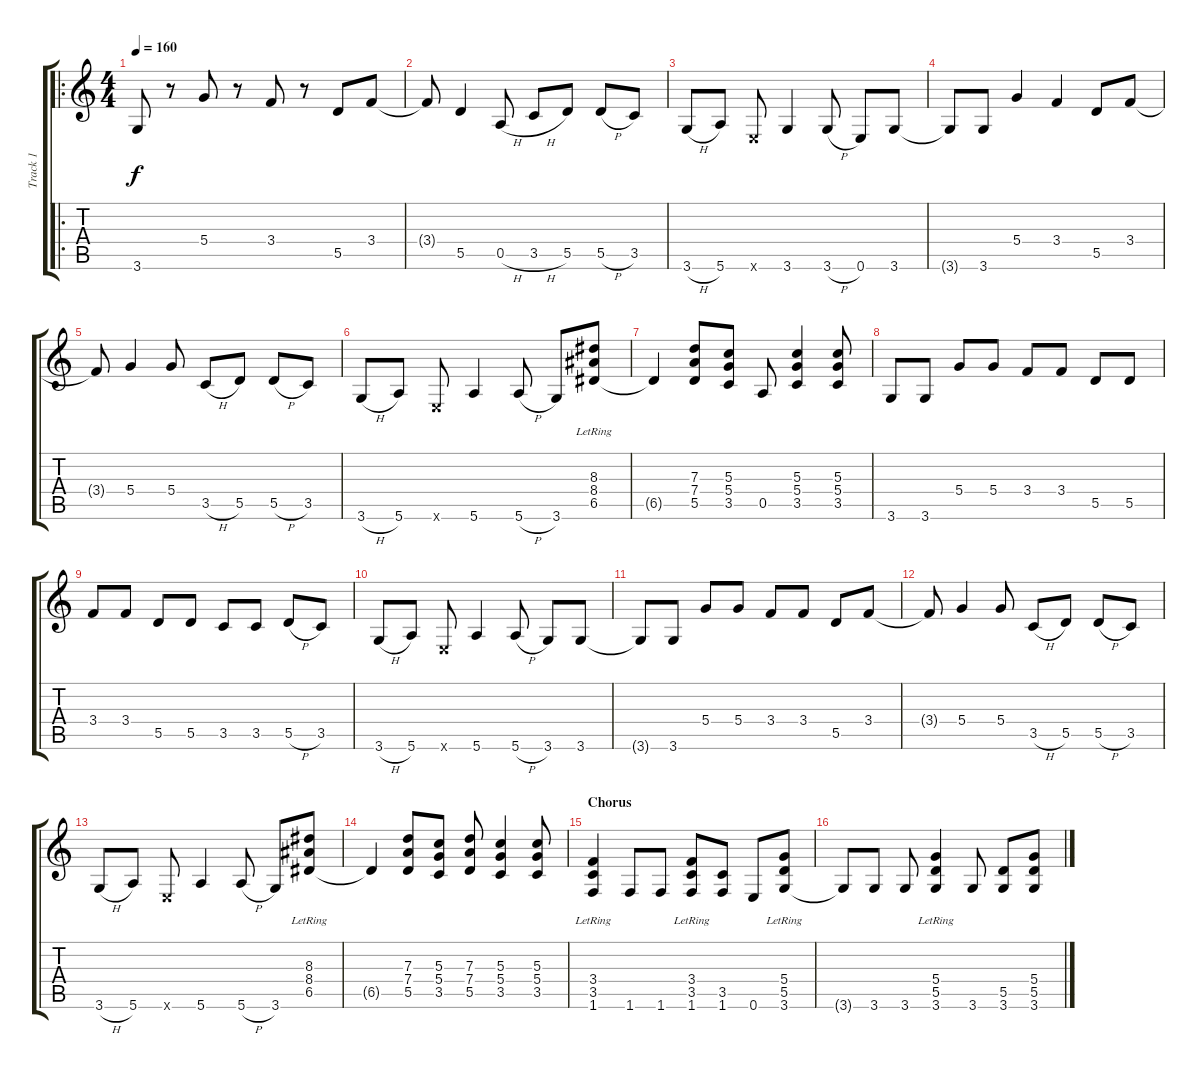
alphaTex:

\track ("Track 1" "Track 1") {instrument electricguitarclean}
\staff {score tabs}
\tuning (E4 B3 G3 D3 A2 E2) {hide}
\ro
\ts (4 4)
\tempo 160
\clef g2
\ks c
3.6.8{dy f instrument electricguitarclean} r.8 5.4.8 r.8 3.4.8 r.8 5.5.8 3.4.8 |
3.4{t}.8 5.5.4 0.5{h}.8 3.5{h}.8 5.5.8 5.5{h}.8 3.5.8 |
3.6{h}.8 5.6.8 0.6{x}.8 3.6.4 3.6{h}.8 0.6.8 3.6.8 |
3.6{t}.8 3.6.8 5.4.4 3.4.4 5.5.8 3.4.8 |
3.4{t}.8 5.4.4 5.4.8 3.5{h}.8 5.5.8 5.5{h}.8 3.5.8 |
3.6{h}.8 5.6.8 0.6{x}.8 5.6.4 5.6{h}.8 3.6.8 (8.3 8.4{lr} 6.5).8 |
\section ("" "")
6.5{t}.4 (7.3 7.4 5.5).8 (5.3 5.4 3.5).8 0.5.8 (5.3 5.4 3.5).4 (5.3 5.4 3.5).8 |
\section ("" "")
3.6.8 3.6.8 5.4.8 5.4.8 3.4.8 3.4.8 5.5.8 5.5.8 |
3.4.8 3.4.8 5.5.8 5.5.8 3.5.8 3.5.8 5.5{h}.8 3.5.8 |
3.6{h}.8 5.6.8 0.6{x}.8 5.6.4 5.6{h}.8 3.6.8 3.6.8 |
3.6{t}.8 3.6.8 5.4.8 5.4.8 3.4.8 3.4.8 5.5.8 3.4.8 |
3.4{t}.8 5.4.4 5.4.8 3.5{h}.8 5.5.8 5.5{h}.8 3.5.8 |
3.6{h}.8 5.6.8 0.6{x}.8 5.6.4 5.6{h}.8 3.6.8 (8.3 8.4{lr} 6.5).8 |
6.5{t}.4 (7.3 7.4 5.5).8 (5.3 5.4 3.5).8 (7.3 7.4 5.5).8 (5.3 5.4 3.5).4 (5.3 5.4 3.5).8 |
\section ("" "Chorus")
(3.4{lr} 3.5{lr} 1.6).4 1.6.8 1.6.8 (3.4{lr} 3.5 1.6).8 (3.5 1.6).8 0.6.8 (5.4{lr} 5.5{lr} 3.6).8 |
3.6{t}.8 3.6.8 3.6.8 (5.4{lr} 5.5{lr} 3.6).4 3.6.8 (5.5 3.6).8 (5.4 5.5 3.6).8
